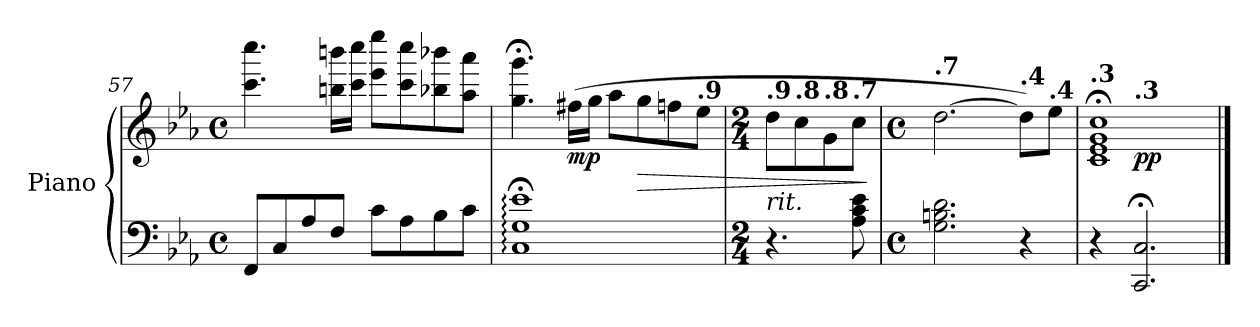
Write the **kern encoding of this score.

**kern	**kern	**dynam
*part1	*part1	*part1
*staff2	*staff1	*staff1/2
*I"Piano	*	*
!!LO:LB:g=z
*clefF4	*clefG2	*
*k[b-e-a-]	*k[b-e-a-]	*
*c:	*c:	*
*M4/4	*M4/4	*
*met(c)	*met(c)	*
=57	=57	=57
8FF/L	4.ccc\ 4.cccc\	.
8C/	.	.
8A-/	.	.
8F/J	16bbn\ 16bbbn\LL	.
.	16ccc\ 16cccc\JJ	.
8c\L	8eee-\ 8eeee-\L	.
8A-\	8ccc\ 8cccc\	.
8B-\	8bb-X\ 8bbb-X\	.
8c\J	8aa-\ 8aaa-\J	.
=58	=58	=58
1C;<: 1G;<: 1e-;<:	4.gg\;< 4.ggg\;<	.
!	!	!LO:DY:b
.	(>16ff#X\LL	mp
.	16gg\JJ	.
.	8aa-\L	.
*	*MM64	*
!	!	!LO:HP:b
.	8gg\	>
*	*MM63	*
.	8ffn\	.
*	*MM61	*
!	!LO:TX:a:B:t=.9	!
.	8ee-\J	.
=59	=59	=59
*M2/4	*M2/4	*
*	*MM60	*
!	!LO:TX:b:i:t=rit.	!
!	!LO:TX:a:B:t=.9	!
4.r	8dd\L	.
*	*MM59	*
!	!LO:TX:a:B:t=.8	!
.	8cc\	.
*	*MM58	*
!	!LO:TX:a:B:t=.8	!
.	8g\	.
*	*MM57	*
!	!LO:TX:a:B:t=.7	!
8A-\ 8c\ 8e-\	8cc\J	.
.	.	]
=60	=60	=60
*M4/4	*M4/4	*
*met(c)	*met(c)	*
*	*MM56	*
!	!LO:TX:a:B:t=.7	!
2.G\ 2.Bn\ 2.d\	[2.dd\	.
*	*MM50	*
!	!LO:TX:a:B:t=.4	!
4r	8dd\L])	.
*	*MM49	*
!	!LO:TX:a:B:t=.4	!
.	8ee-\J	.
=61	=61	=61
*	*MM48	*
*	*^	*
!	!LO:TX:a:B:t=.3	!	!
4r	1c;< 1e-;< 1g;< 1cc;<	4ryy	.
*	*MM46	*	*
!	!	!LO:TX:a:B:t=.3	!
!	!	!	!LO:DY:b
2.CC/;< 2.C/;<	.	2.ryy	pp
*	*v	*v	*
==	==	==
*-	*-	*-
